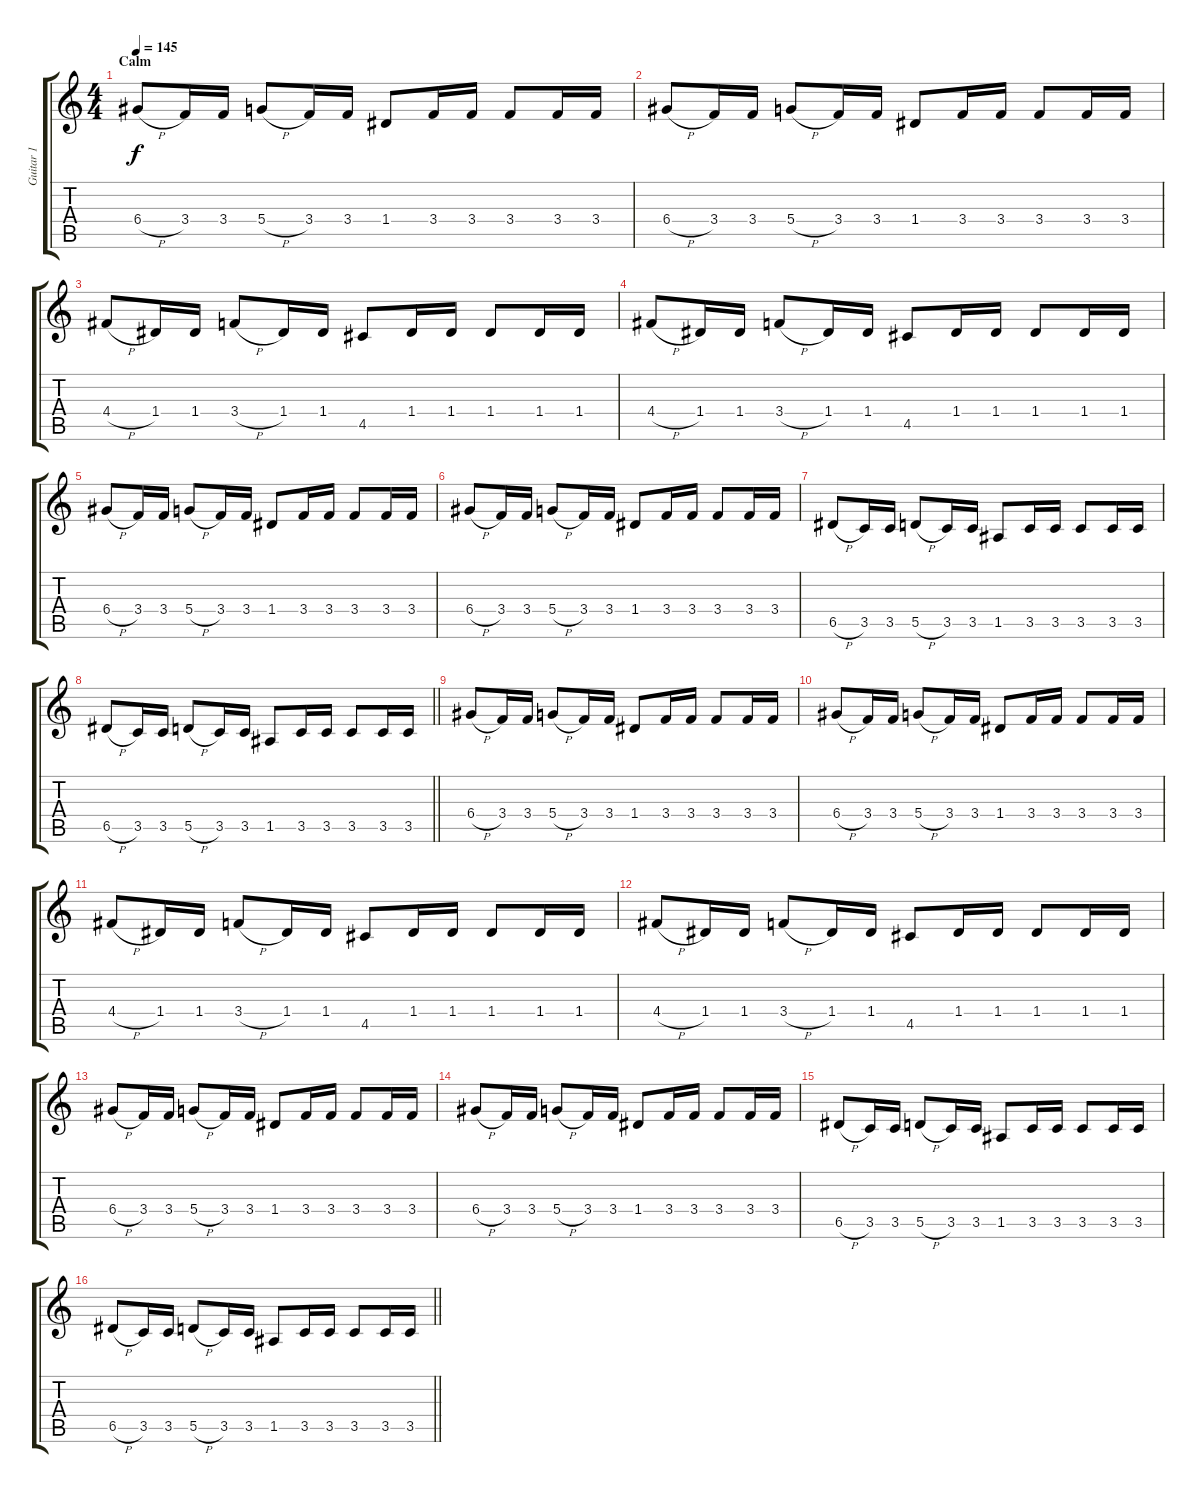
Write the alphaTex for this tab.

\track ("Guitar 1" "Guitar 1") {instrument distortionguitar}
\staff {score tabs}
\tuning (E4 B3 G3 D3 A2 E2) {hide}
\ts (4 4)
\section ("" "Calm")
\tempo 145
\clef g2
\ks c
6.4{h}.8{dy f instrument distortionguitar} 3.4.16 3.4.16 5.4{h}.8 3.4.16 3.4.16 1.4.8 3.4.16 3.4.16 3.4.8 3.4.16 3.4.16 |
6.4{h}.8 3.4.16 3.4.16 5.4{h}.8 3.4.16 3.4.16 1.4.8 3.4.16 3.4.16 3.4.8 3.4.16 3.4.16 |
4.4{h}.8 1.4.16 1.4.16 3.4{h}.8 1.4.16 1.4.16 4.5.8 1.4.16 1.4.16 1.4.8 1.4.16 1.4.16 |
4.4{h}.8 1.4.16 1.4.16 3.4{h}.8 1.4.16 1.4.16 4.5.8 1.4.16 1.4.16 1.4.8 1.4.16 1.4.16 |
6.4{h}.8 3.4.16 3.4.16 5.4{h}.8 3.4.16 3.4.16 1.4.8 3.4.16 3.4.16 3.4.8 3.4.16 3.4.16 |
6.4{h}.8 3.4.16 3.4.16 5.4{h}.8 3.4.16 3.4.16 1.4.8 3.4.16 3.4.16 3.4.8 3.4.16 3.4.16 |
6.5{h}.8 3.5.16 3.5.16 5.5{h}.8 3.5.16 3.5.16 1.5.8 3.5.16 3.5.16 3.5.8 3.5.16 3.5.16 |
\barLineRight lightlight
6.5{h}.8 3.5.16 3.5.16 5.5{h}.8 3.5.16 3.5.16 1.5.8 3.5.16 3.5.16 3.5.8 3.5.16 3.5.16 |
6.4{h}.8 3.4.16 3.4.16 5.4{h}.8 3.4.16 3.4.16 1.4.8 3.4.16 3.4.16 3.4.8 3.4.16 3.4.16 |
6.4{h}.8 3.4.16 3.4.16 5.4{h}.8 3.4.16 3.4.16 1.4.8 3.4.16 3.4.16 3.4.8 3.4.16 3.4.16 |
4.4{h}.8 1.4.16 1.4.16 3.4{h}.8 1.4.16 1.4.16 4.5.8 1.4.16 1.4.16 1.4.8 1.4.16 1.4.16 |
4.4{h}.8 1.4.16 1.4.16 3.4{h}.8 1.4.16 1.4.16 4.5.8 1.4.16 1.4.16 1.4.8 1.4.16 1.4.16 |
6.4{h}.8 3.4.16 3.4.16 5.4{h}.8 3.4.16 3.4.16 1.4.8 3.4.16 3.4.16 3.4.8 3.4.16 3.4.16 |
6.4{h}.8 3.4.16 3.4.16 5.4{h}.8 3.4.16 3.4.16 1.4.8 3.4.16 3.4.16 3.4.8 3.4.16 3.4.16 |
6.5{h}.8 3.5.16 3.5.16 5.5{h}.8 3.5.16 3.5.16 1.5.8 3.5.16 3.5.16 3.5.8 3.5.16 3.5.16 |
\barLineRight lightlight
6.5{h}.8 3.5.16 3.5.16 5.5{h}.8 3.5.16 3.5.16 1.5.8 3.5.16 3.5.16 3.5.8 3.5.16 3.5.16
